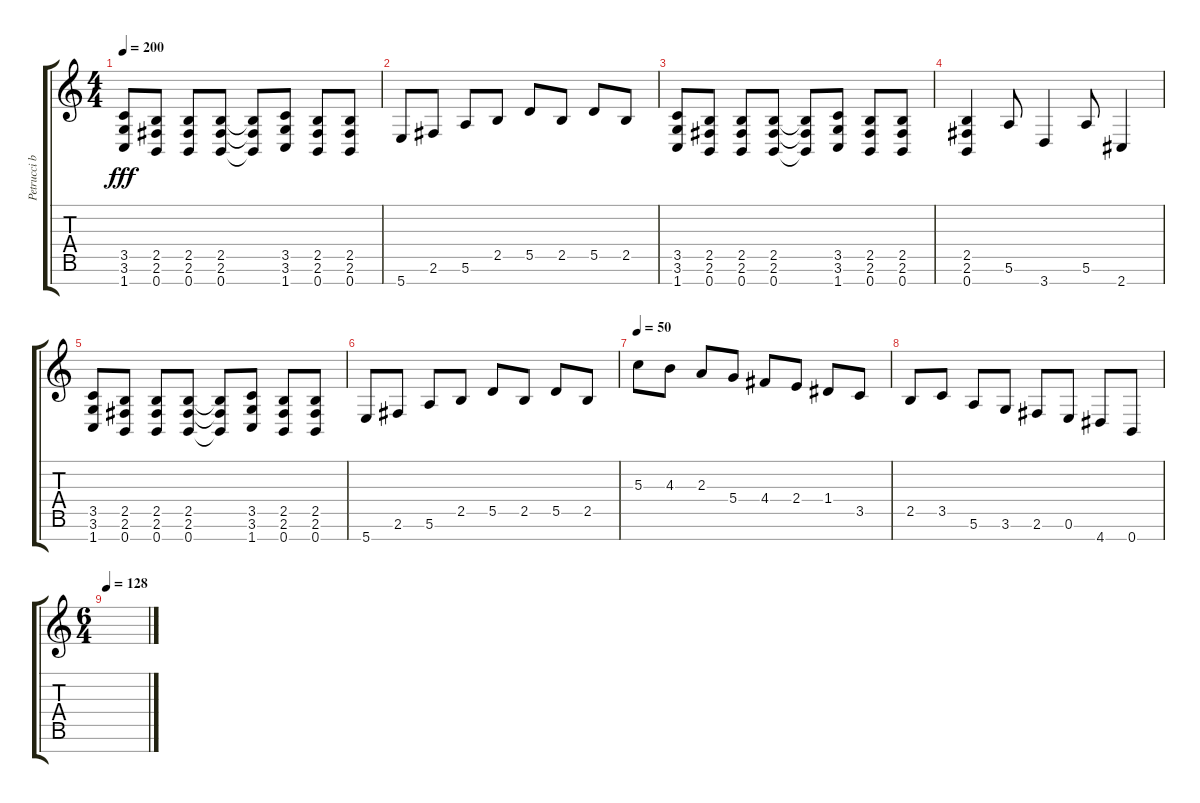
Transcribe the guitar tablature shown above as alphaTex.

\track ("Petrucci base 2" "Petrucci b") {instrument overdrivenguitar}
\staff {score tabs}
\tuning (E4 B3 G3 D3 A2 E2 B1) {hide}
\ts (4 4)
\tempo 200
\clef g2
\ks c
(3.5 3.6 1.7).8{dy fff} (2.5 2.6 0.7).8 (2.5 2.6 0.7).8 (2.5 2.6 0.7).8 (2.5{t} 2.6{t} 0.7{t}).8 (3.5 3.6 1.7).8 (2.5 2.6 0.7).8 (2.5 2.6 0.7).8 |
5.7.8 2.6.8 5.6.8 2.5.8 5.5.8 2.5.8 5.5.8 2.5.8 |
(3.5 3.6 1.7).8 (2.5 2.6 0.7).8 (2.5 2.6 0.7).8 (2.5 2.6 0.7).8 (2.5{t} 2.6{t} 0.7{t}).8 (3.5 3.6 1.7).8 (2.5 2.6 0.7).8 (2.5 2.6 0.7).8 |
(2.5 2.6 0.7).4 5.6.8 3.7.4 5.6.8 2.7.4 |
(3.5 3.6 1.7).8 (2.5 2.6 0.7).8 (2.5 2.6 0.7).8 (2.5 2.6 0.7).8 (2.5{t} 2.6{t} 0.7{t}).8 (3.5 3.6 1.7).8 (2.5 2.6 0.7).8 (2.5 2.6 0.7).8 |
5.7.8 2.6.8 5.6.8 2.5.8 5.5.8 2.5.8 5.5.8 2.5.8 |
\tempo 50
5.3.8 4.3.8 2.3.8 5.4.8 4.4.8 2.4.8 1.4.8 3.5.8 |
2.5.8 3.5.8 5.6.8 3.6.8 2.6.8 0.6.8 4.7.8 0.7.8 |
\ts (6 4)
\tempo 128
